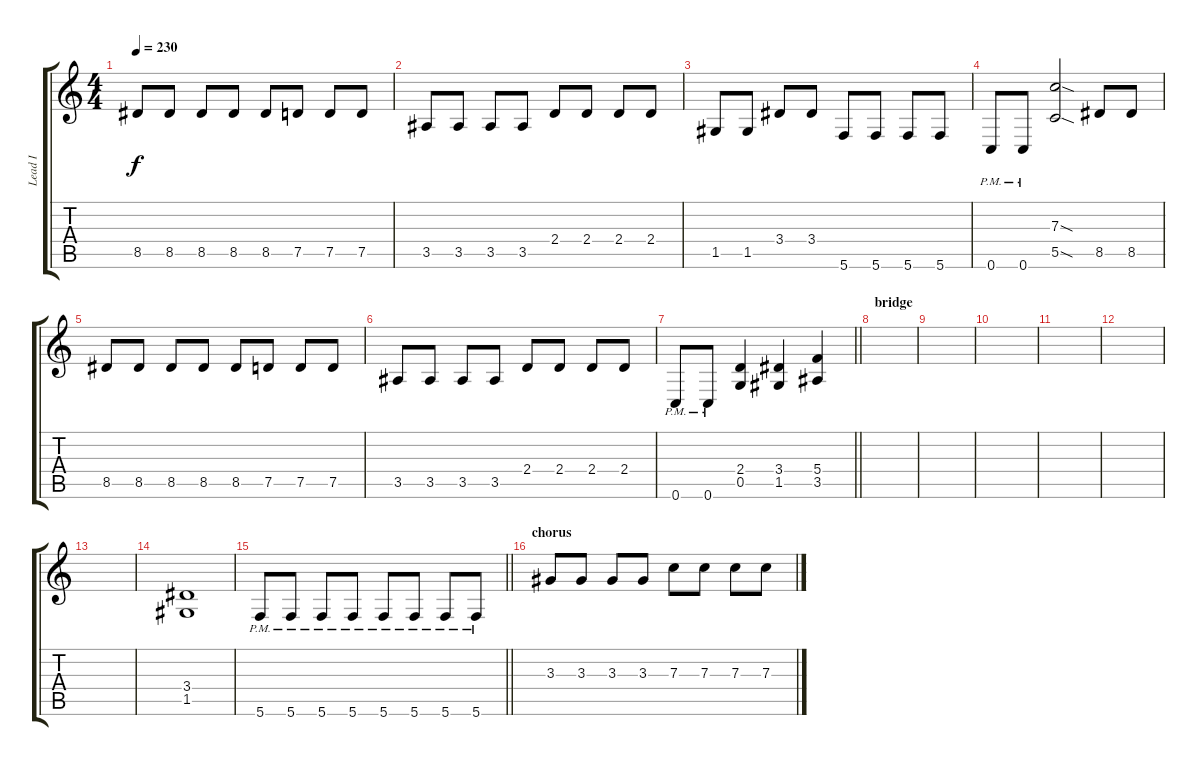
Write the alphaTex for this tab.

\track ("Lead I" "Lead I") {instrument distortionguitar}
\staff {score tabs}
\tuning (D4 A3 F3 C3 G2 C2) {hide}
\ts (4 4)
\tempo 230
\clef g2
\ks c
8.5.8{dy f} 8.5.8 8.5.8 8.5.8 8.5.8 7.5.8 7.5.8 7.5.8 |
3.5.8 3.5.8 3.5.8 3.5.8 2.4.8 2.4.8 2.4.8 2.4.8 |
1.5.8 1.5.8 3.4.8 3.4.8 5.6.8 5.6.8 5.6.8 5.6.8 |
0.6{pm}.8 0.6{pm}.8 (7.3{sod} 5.5{sod}).2 8.5.8 8.5.8 |
8.5.8 8.5.8 8.5.8 8.5.8 8.5.8 7.5.8 7.5.8 7.5.8 |
3.5.8 3.5.8 3.5.8 3.5.8 2.4.8 2.4.8 2.4.8 2.4.8 |
\barLineRight lightlight
0.6{pm}.8 0.6{pm}.8 (2.4 0.5).4 (3.4 1.5).4 (5.4 3.5).4 |
\section ("" "bridge")
|
|
|
|
|
|
(3.4 1.5).1 |
\barLineRight lightlight
5.6{pm}.8 5.6{pm}.8 5.6{pm}.8 5.6{pm}.8 5.6{pm}.8 5.6{pm}.8 5.6{pm}.8 5.6{pm}.8 |
\section ("" "chorus")
3.3.8 3.3.8 3.3.8 3.3.8 7.3.8 7.3.8 7.3.8 7.3.8
